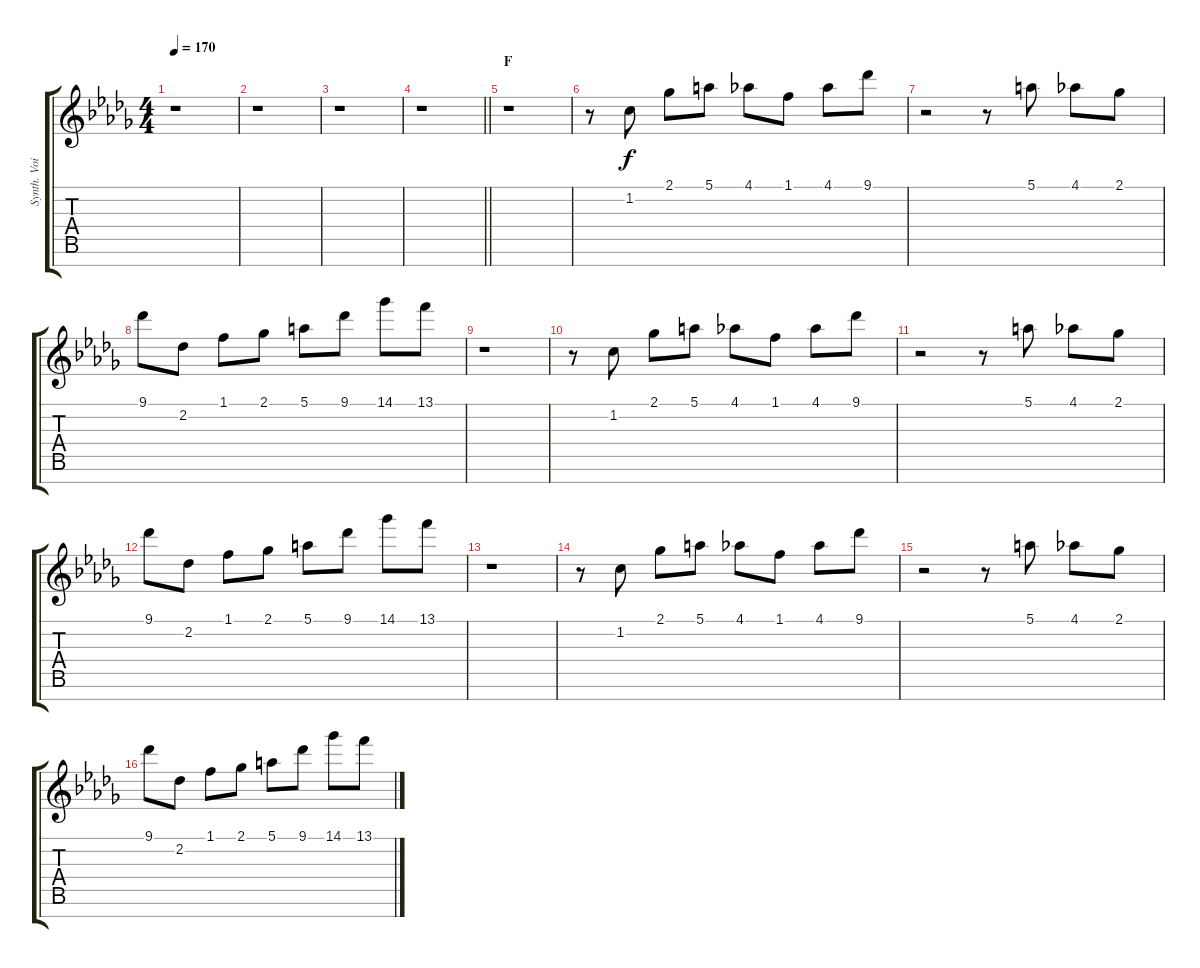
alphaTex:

\track ("Synth. Voice" "Synth. Voi") {instrument lead3calliope}
\staff {score tabs}
\tuning (E5 B4 G4 D4 A3 E3 B2) {hide}
\ts (4 4)
\tempo 170
\clef g2
\ks db
r.1{dy f} |
r.1 |
r.1 |
\barLineRight lightlight
r.1 |
\section ("" "F")
r.1 |
r.8 1.2.8 2.1.8 5.1.8 4.1.8 1.1.8 4.1.8 9.1.8 |
r.2 r.8 5.1.8 4.1.8 2.1.8 |
9.1.8 2.2.8 1.1.8 2.1.8 5.1.8 9.1.8 14.1.8 13.1.8 |
r.1 |
r.8 1.2.8 2.1.8 5.1.8 4.1.8 1.1.8 4.1.8 9.1.8 |
r.2 r.8 5.1.8 4.1.8 2.1.8 |
9.1.8 2.2.8 1.1.8 2.1.8 5.1.8 9.1.8 14.1.8 13.1.8 |
r.1 |
r.8 1.2.8 2.1.8 5.1.8 4.1.8 1.1.8 4.1.8 9.1.8 |
r.2 r.8 5.1.8 4.1.8 2.1.8 |
9.1.8 2.2.8 1.1.8 2.1.8 5.1.8 9.1.8 14.1.8 13.1.8
